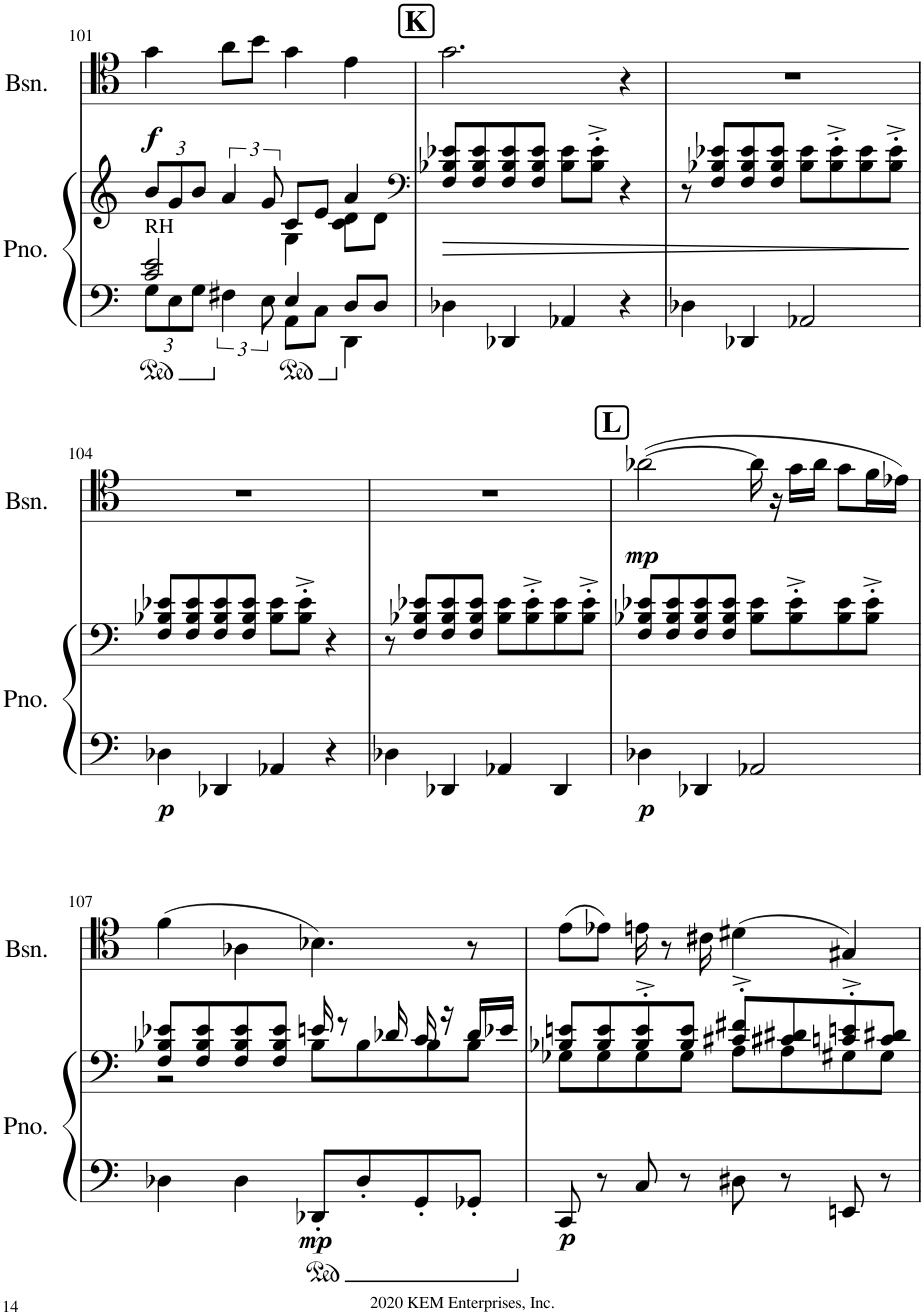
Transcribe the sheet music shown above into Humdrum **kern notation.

**kern	**kern	**dynam	**kern	**dynam
*part2	*part2	*part2	*part1	*part1
*staff3	*staff2	*staff2/3	*staff1	*staff1
*I"Piano	*	*	*I"Bassoon	*
*I'Pno.	*	*	*I'Bsn.	*
!!LO:PB:g=z
*clefF4	*clefG2	*	*clefC4	*
*k[]	*k[]	*	*k[]	*
*M4/4	*M4/4	*	*M4/4	*
=101	=101	=101	=101	=101
*^	*	*	*	*
*	*Xbrackettup	*Xbrackettup	*	*	*
*	*	*^	*	*	*
!LO:TX:a:t=RH	!	!	!	!	!	!
!	!	!	!	!	!	!LO:DY:b
2c/ 2e/	12G\L	12b/L	2ryy	.	4g\	f
.	12E\	12g/	.	.	.	.
.	12G\J	12b/J	.	.	.	.
*	*brackettup	*brackettup	*	*	*	*
.	6F#X\	6a/	.	.	8a\L	.
.	.	.	.	.	8b\J	.
.	12E\	12g/	.	.	.	.
4E/	8AA\L	8c/L	4G\	.	4g\	.
.	8C\J	8e/J	.	.	.	.
8D/L	4DD\	4a/	8c\ 8d\L	.	4e\	.
8D/J	.	.	8d\J	.	.	.
*v	*v	*	*	*	*	*
*	*v	*v	*	*	*
!!LO:REH:place=s1:a:B:cj:fs=14:t=K
=102	=102	=102	=102	=102
*	*clefF4	*	*	*
*	*^	*	*	*
!	!	!	!LO:HP:b	!	!
*	*v	*v	*	*	*
4D-X\	8F/ 8B-X/ 8e-X/L	>	2.g\	.
.	8F/ 8B-/ 8e-/	.	.	.
4DD-X/	8F/ 8B-/ 8e-/	.	.	.
.	8F/ 8B-/ 8e-/J	.	.	.
4AA-X/	8B-\ 8e-\L	.	.	.
.	8B-\'^ 8e-\'^J	.	.	.
4r	4r	.	4r	.
=103	=103	=103	=103	=103
4D-X\	8r	.	1r	.
.	8F/ 8B-X/ 8e-X/L	.	.	.
4DD-X/	8F/ 8B-/ 8e-/	.	.	.
.	8F/ 8B-/ 8e-/J	.	.	.
2AA-X/	8B-\ 8e-\L	.	.	.
.	8B-\'^ 8e-\'^	.	.	.
.	8B-\ 8e-\	.	.	.
.	8B-\'^ 8e-\'^J	.	.	.
.	.	]	.	.
!!LO:LB:g=z
=104	=104	=104	=104	=104
!	!	!LO:DY:b=2	!	!
4D-X\	8F/ 8B-X/ 8e-X/L	p	1r	.
.	8F/ 8B-/ 8e-/	.	.	.
4DD-X/	8F/ 8B-/ 8e-/	.	.	.
.	8F/ 8B-/ 8e-/J	.	.	.
4AA-X/	8B-\ 8e-\L	.	.	.
.	8B-\'^ 8e-\'^J	.	.	.
4r	4r	.	.	.
=105	=105	=105	=105	=105
4D-X\	8r	.	1r	.
.	8F/ 8B-X/ 8e-X/L	.	.	.
4DD-X/	8F/ 8B-/ 8e-/	.	.	.
.	8F/ 8B-/ 8e-/J	.	.	.
4AA-X/	8B-\ 8e-\L	.	.	.
.	8B-\'^ 8e-\'^	.	.	.
4DD-/	8B-\ 8e-\	.	.	.
.	8B-\'^ 8e-\'^J	.	.	.
!!LO:REH:place=s1:a:B:cj:fs=14:t=L
=106	=106	=106	=106	=106
!	!	!LO:DY:b=2	!	!LO:DY:b
4D-X\	8F/ 8B-X/ 8e-X/L	p	([2a-X\	mp
.	8F/ 8B-/ 8e-/	.	.	.
4DD-X/	8F/ 8B-/ 8e-/	.	.	.
.	8F/ 8B-/ 8e-/J	.	.	.
2AA-X/	8B-\ 8e-\L	.	16a-\]	.
.	.	.	16r	.
.	8B-\'^ 8e-\'^	.	16g\LL	.
.	.	.	16a-\JJ	.
.	8B-\ 8e-\	.	8g\L	.
.	8B-\'^ 8e-\'^J	.	16f\L	.
.	.	.	16e-X\JJ)	.
!!LO:LB:g=z
=107	=107	=107	=107	=107
*	*^	*	*	*
4D-X\	8F/ 8B-X/ 8e-X/L	2r	.	(4f\	.
.	8F/ 8B-/ 8e-/	.	.	.	.
4D-\	8F/ 8B-/ 8e-/	.	.	4A-X\	.
.	8F/ 8B-/ 8e-/J	.	.	.	.
!	!	!	!LO:DY:b=2	!	!
8DD-X'/L	16en/	8B-\L	mp	4.B-X\)	.
.	8r	.	.	.	.
8D-'/	.	8B-\	.	.	.
.	16d-X/	.	.	.	.
8GG'/	16c/	8B-\	.	.	.
.	16r	.	.	.	.
8GG-X'/J	16d-/LL	8B-\J	.	8r	.
.	16e-X/JJ	.	.	.	.
=108	=108	=108	=108	=108	=108
!	!	!	!LO:DY:b=2	!	!
8CC/	8B-X/ 8en/L	8G-X\L	p	(8e\L	.
8r	8B-/ 8e/	8G-\	.	8e-X\J)	.
8C/	8B-/'^ 8e/'^	8G-\	.	16en\	.
.	.	.	.	8r	.
8r	8B-/ 8e/J	8G-\J	.	.	.
.	.	.	.	16c#X\	.
8D#X\	8c#X/'^ 8f#X/'^L	8A\L	.	(4d#X\	.
8r	8c#X/ 8d#X/	8A\	.	.	.
8EEn/	8cn/'^ 8en/'^	8G#X\	.	4G#X/)	.
8r	8c/ 8d#X/J	8G#\J	.	.	.
*	*v	*v	*	*	*
=	=	=	=	=
*-	*-	*-	*-	*-
